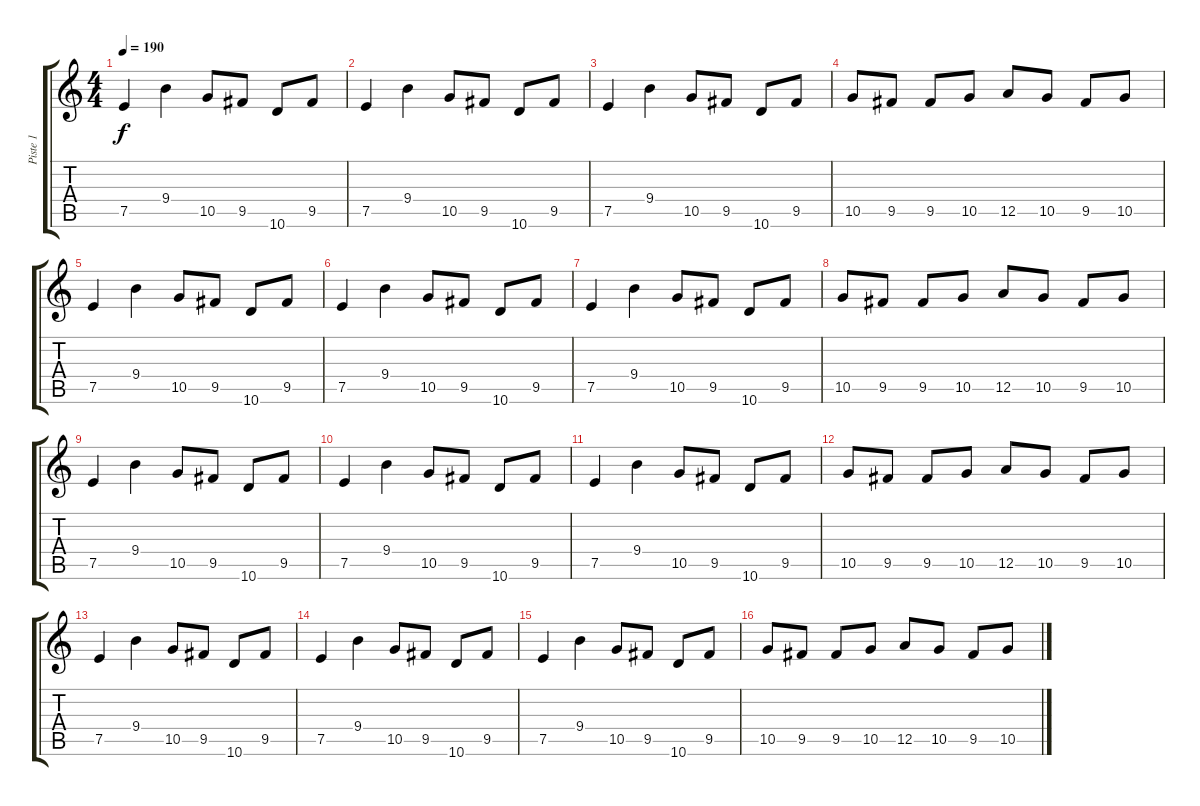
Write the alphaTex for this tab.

\track ("Piste 1" "Piste 1") {instrument distortionguitar}
\staff {score tabs}
\tuning (E4 B3 G3 D3 A2 E2) {hide}
\ts (4 4)
\tempo 190
\clef g2
\ks c
7.5.4{dy f instrument distortionguitar} 9.4.4 10.5.8 9.5.8 10.6.8 9.5.8 |
7.5.4 9.4.4 10.5.8 9.5.8 10.6.8 9.5.8 |
7.5.4 9.4.4 10.5.8 9.5.8 10.6.8 9.5.8 |
10.5.8 9.5.8 9.5.8 10.5.8 12.5.8 10.5.8 9.5.8 10.5.8 |
7.5.4 9.4.4 10.5.8 9.5.8 10.6.8 9.5.8 |
7.5.4 9.4.4 10.5.8 9.5.8 10.6.8 9.5.8 |
7.5.4 9.4.4 10.5.8 9.5.8 10.6.8 9.5.8 |
10.5.8 9.5.8 9.5.8 10.5.8 12.5.8 10.5.8 9.5.8 10.5.8 |
7.5.4 9.4.4 10.5.8 9.5.8 10.6.8 9.5.8 |
7.5.4 9.4.4 10.5.8 9.5.8 10.6.8 9.5.8 |
7.5.4 9.4.4 10.5.8 9.5.8 10.6.8 9.5.8 |
10.5.8 9.5.8 9.5.8 10.5.8 12.5.8 10.5.8 9.5.8 10.5.8 |
7.5.4 9.4.4 10.5.8 9.5.8 10.6.8 9.5.8 |
7.5.4 9.4.4 10.5.8 9.5.8 10.6.8 9.5.8 |
7.5.4 9.4.4 10.5.8 9.5.8 10.6.8 9.5.8 |
10.5.8 9.5.8 9.5.8 10.5.8 12.5.8 10.5.8 9.5.8 10.5.8
